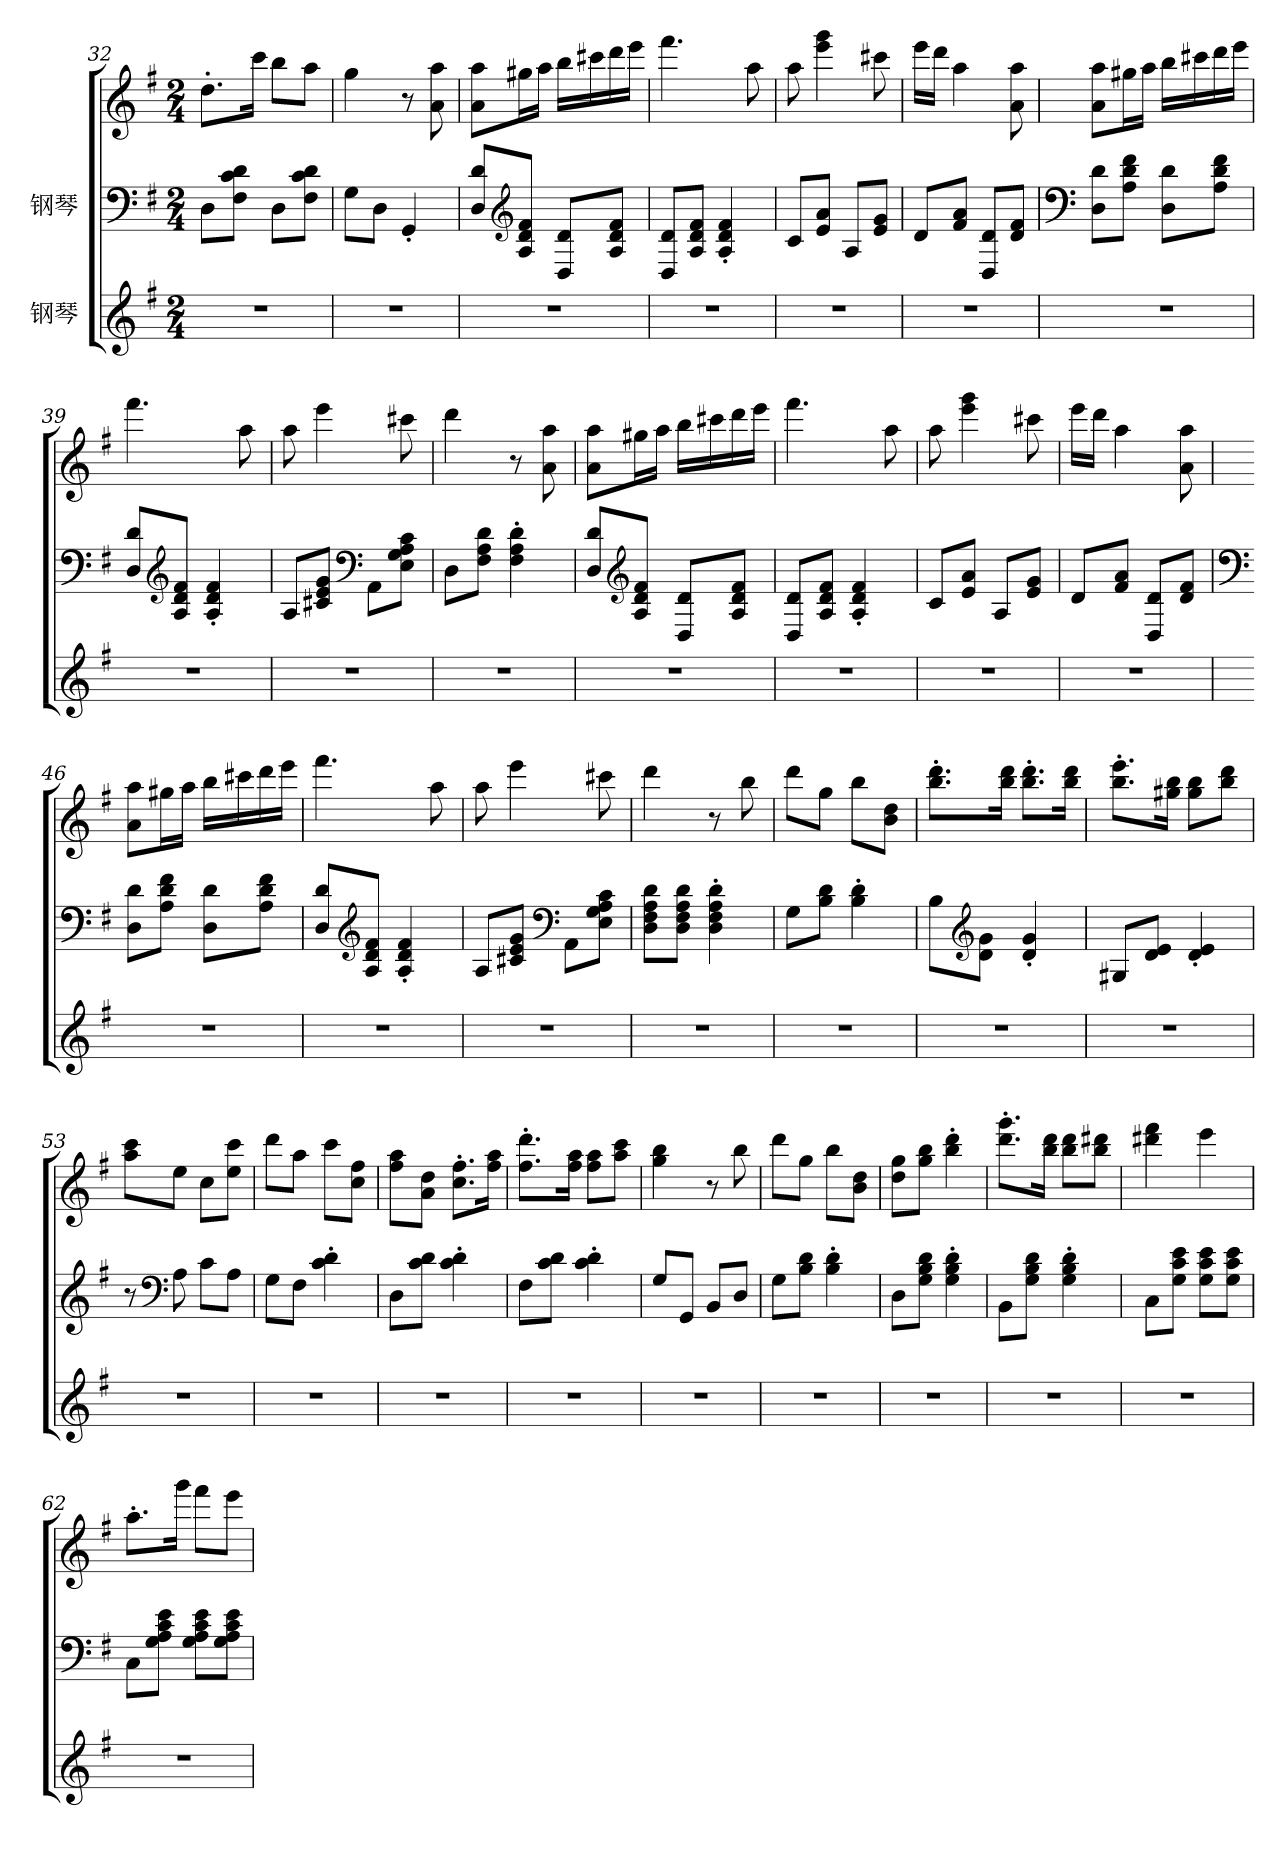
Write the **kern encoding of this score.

**kern	**kern	**kern
*part2	*part1	*part1
*staff3	*staff2	*staff1
*I"钢琴	*I"钢琴	*
*clefG2	*clefF4	*clefG2
*k[f#]	*k[f#]	*k[f#]
*M2/4	*M2/4	*M2/4
=32	=32	=32
2r	8D\L	8.dd'\L
.	8F#\ 8c\ 8d\J	.
.	.	16ccc\Jk
.	8D\L	8bb\L
.	8F#\ 8c\ 8d\J	8aa\J
=33	=33	=33
2r	8G\L	4gg\
.	8D\J	.
.	4GG'/	8r
.	.	8a\ 8aa\
!!LO:LB:g=z
=34	=34	=34
2r	8D/ 8d/L	8a\ 8aa\L
*	*clefG2	*
.	8A/ 8d/ 8f#/J	16gg#X\L
.	.	16aa\JJ
.	8D/ 8d/L	16bb\LL
.	.	16ccc#X\
.	8A/ 8d/ 8f#/J	16ddd\
.	.	16eee\JJ
=35	=35	=35
2r	8D/ 8d/L	4.fff#\
.	8A/ 8d/ 8f#/J	.
.	4A/' 4d/' 4f#/'	.
.	.	8aa\
=36	=36	=36
2r	8c/L	8aa\
.	8e/ 8a/J	4eee\ 4ggg\
.	8A/L	.
.	8e/ 8g/J	8ccc#X\
=37	=37	=37
2r	8d/L	16eee\LL
.	.	16ddd\JJ
.	8f#/ 8a/J	4aa\
.	8D/ 8d/L	.
.	8d/ 8f#/J	8a\ 8aa\
=38	=38	=38
*	*clefF4	*
2r	8D\ 8d\L	8a\ 8aa\L
.	8A\ 8d\ 8f#\J	16gg#X\L
.	.	16aa\JJ
.	8D\ 8d\L	16bb\LL
.	.	16ccc#X\
.	8A\ 8d\ 8f#\J	16ddd\
.	.	16eee\JJ
!!LO:LB:g=z
=39	=39	=39
2r	8D/ 8d/L	4.fff#\
*	*clefG2	*
.	8A/ 8d/ 8f#/J	.
.	4A/' 4d/' 4f#/'	.
.	.	8aa\
=40	=40	=40
2r	8A/L	8aa\
.	8c#X/ 8e/ 8g/J	4eee\
*	*clefF4	*
.	8AA\L	.
.	8E\ 8G\ 8A\ 8c#\J	8ccc#X\
=41	=41	=41
2r	8D\L	4ddd\
.	8F#\ 8A\ 8d\J	.
.	4F#\' 4A\' 4d\'	8r
.	.	8a\ 8aa\
=42	=42	=42
2r	8D/ 8d/L	8a\ 8aa\L
*	*clefG2	*
.	8A/ 8d/ 8f#/J	16gg#X\L
.	.	16aa\JJ
.	8D/ 8d/L	16bb\LL
.	.	16ccc#X\
.	8A/ 8d/ 8f#/J	16ddd\
.	.	16eee\JJ
=43	=43	=43
2r	8D/ 8d/L	4.fff#\
.	8A/ 8d/ 8f#/J	.
.	4A/' 4d/' 4f#/'	.
.	.	8aa\
=44	=44	=44
2r	8c/L	8aa\
.	8e/ 8a/J	4eee\ 4ggg\
.	8A/L	.
.	8e/ 8g/J	8ccc#X\
!!LO:LB:g=z
=45	=45	=45
2r	8d/L	16eee\LL
.	.	16ddd\JJ
.	8f#/ 8a/J	4aa\
.	8D/ 8d/L	.
.	8d/ 8f#/J	8a\ 8aa\
=46	=46	=46
*	*clefF4	*
2r	8D\ 8d\L	8a\ 8aa\L
.	8A\ 8d\ 8f#\J	16gg#X\L
.	.	16aa\JJ
.	8D\ 8d\L	16bb\LL
.	.	16ccc#X\
.	8A\ 8d\ 8f#\J	16ddd\
.	.	16eee\JJ
=47	=47	=47
2r	8D/ 8d/L	4.fff#\
*	*clefG2	*
.	8A/ 8d/ 8f#/J	.
.	4A/' 4d/' 4f#/'	.
.	.	8aa\
=48	=48	=48
2r	8A/L	8aa\
.	8c#X/ 8e/ 8g/J	4eee\
*	*clefF4	*
.	8AA\L	.
.	8E\ 8G\ 8A\ 8c#\J	8ccc#X\
=49	=49	=49
2r	8D\ 8F#\ 8A\ 8d\L	4ddd\
.	8D\ 8F#\ 8A\ 8d\J	.
.	4D\' 4F#\' 4A\' 4d\'	8r
.	.	8bb\
!!LO:PB:g=z
=50	=50	=50
2r	8G\L	8ddd\L
.	8B\ 8d\J	8gg\J
.	4B\' 4d\'	8bb\L
.	.	8b\ 8dd\J
=51	=51	=51
2r	8B\L	8.bb\' 8.ddd\'L
*	*clefG2	*
.	8d\ 8g\J	.
.	.	16bb\ 16ddd\Jk
.	4d/' 4g/'	8.bb\' 8.ddd\'L
.	.	16bb\ 16ddd\Jk
=52	=52	=52
2r	8G#X/L	8.bb\' 8.eee\'L
.	8d/ 8e/J	.
.	.	16gg#X\ 16bb\Jk
.	4d/' 4e/'	8gg#\ 8bb\L
.	.	8bb\ 8ddd\J
=53	=53	=53
2r	8r	8aa\ 8ccc\L
*	*clefF4	*
.	8A\	8ee\J
.	8c\L	8cc\L
.	8A\J	8ee\ 8ccc\J
=54	=54	=54
2r	8G\L	8ddd\L
.	8F#\J	8aa\J
.	4c\' 4d\'	8ccc\L
.	.	8cc\ 8ff#\J
=55	=55	=55
2r	8D\L	8ff#\ 8aa\L
.	8c\ 8d\J	8a\ 8dd\J
.	4c\' 4d\'	8.cc\' 8.ff#\'L
.	.	16ff#\ 16aa\Jk
!!LO:LB:g=z
=56	=56	=56
2r	8F#\L	8.ff#\' 8.ddd\'L
.	8c\ 8d\J	.
.	.	16ff#\ 16aa\Jk
.	4c\' 4d\'	8ff#\ 8aa\L
.	.	8aa\ 8ccc\J
=57	=57	=57
2r	8G/L	4gg\ 4bb\
.	8GG/J	.
.	8BB/L	8r
.	8D/J	8bb\
=58	=58	=58
2r	8G\L	8ddd\L
.	8B\ 8d\J	8gg\J
.	4B\' 4d\'	8bb\L
.	.	8b\ 8dd\J
=59	=59	=59
2r	8D\L	8dd\ 8gg\L
.	8G\ 8B\ 8d\J	8gg\ 8bb\J
.	4G\' 4B\' 4d\'	4bb\' 4ddd\'
=60	=60	=60
2r	8BB\L	8.ddd\' 8.ggg\'L
.	8G\ 8B\ 8d\J	.
.	.	16bb\ 16ddd\Jk
.	4G\' 4B\' 4d\'	8bb\ 8ddd\L
.	.	8bb\ 8ddd#X\J
=61	=61	=61
2r	8C\L	4ddd#X\ 4fff#\
.	8G\ 8c\ 8e\J	.
.	8G\ 8c\ 8e\L	4eee\
.	8G\ 8c\ 8e\J	.
=62	=62	=62
2r	8C\L	8.aa'\L
.	8G\ 8A\ 8c\ 8e\J	.
.	.	16ggg\Jk
.	8G\ 8A\ 8c\ 8e\L	8fff#\L
.	8G\ 8A\ 8c\ 8e\J	8eee\J
=	=	=
*-	*-	*-
